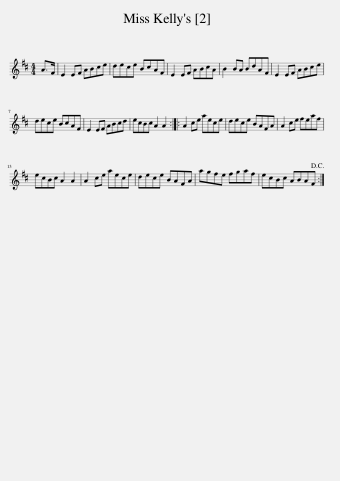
X:1
L:1/8
M:4/4
I:linebreak $
K:D
V:1 treble
V:1
 A>F | E2 EF ABce | dece BcAF | E2 EF ABcA | B2 BA BdAF | %5
 E2 EF ABce |$ dece BcAF | E2 EF ABcd | ecBc A2 A2 :: A2 ce aece | %10
 dece BAFA | A2 ce feaf |$ ecBc A2 A2 | A2 ce aece | dece BAFA | %15
 agfe fgaf | ecBc ABAF!D.C.! :| %17
